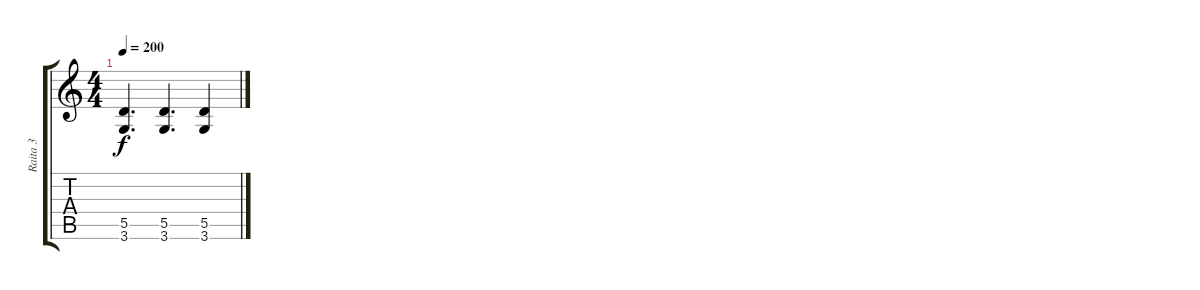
\track ("Raita 3" "Raita 3") {instrument distortionguitar}
\staff {score tabs}
\tuning (E4 B3 G3 D3 A2 E2) {hide}
\ts (4 4)
\tempo 200
\clef g2
\ks c
(5.5 3.6).4{d dy f} (5.5 3.6).4{d} (5.5 3.6).4
